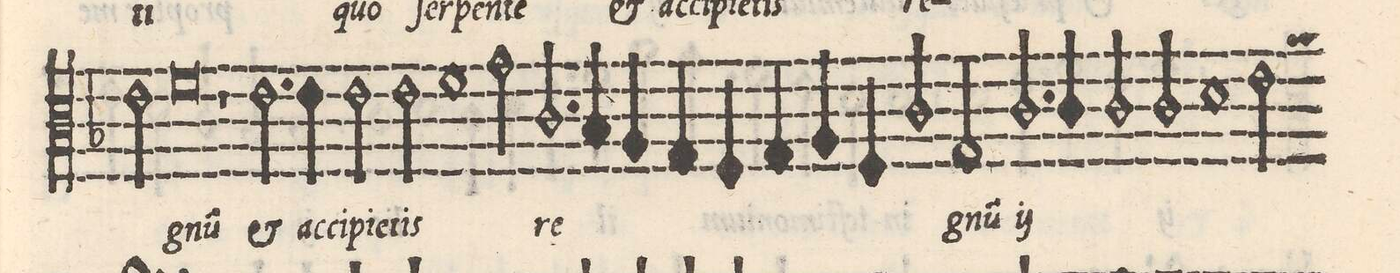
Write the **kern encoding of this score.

**kern	**text
*I"ALTVS	*
*clefC3	*
*k[b-]	*
*met(C|)	*
*M2/1	*
2e\	.
0f	-gnu(m)
=40-	=40-
1r	.
=41-	=41-
2.e\	et
4e\	ac-
2e\	-ci-
2e\	-pi-
=42-	=42-
1f	-e-
2g\	-tis
2.c/	re-
=43-	=43-
4B-/	.
4A/	.
4G/	.
4F/	.
4G/	.
4A/	.
4F/	.
=44-	=44-
2c/	.
2G/	-gnu(m)
*	*ij
2.c/	et
4c/	ac-
=45-	=45-
2c/	-ci-
2c/	-pi-
1d	-e-
=46-	=46-
2e\	-tis
*custos:a	*
*-	*-
